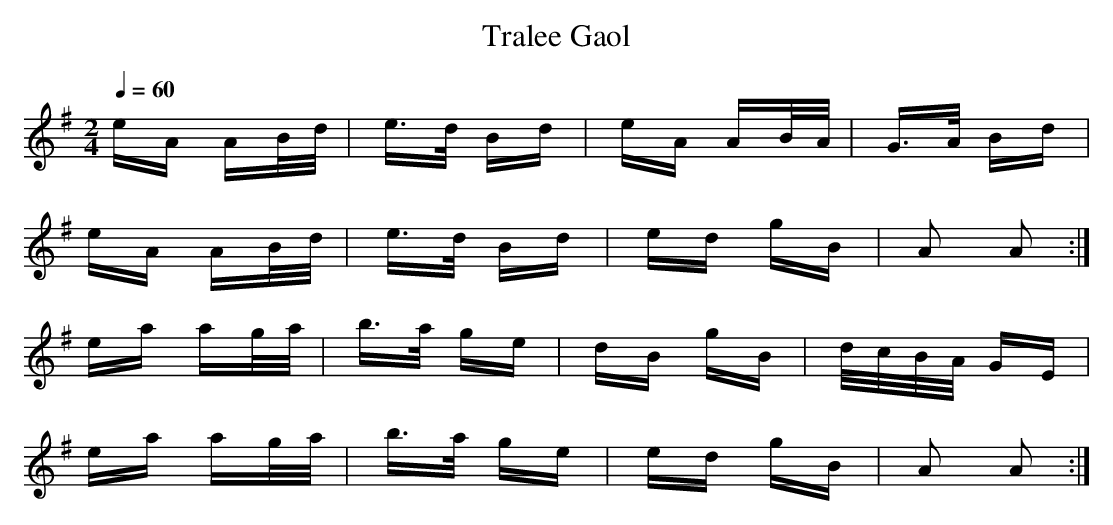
X:1
T:Tralee Gaol
M:2/4
L:1/8
Q:1/4=60
K:Gmaj
e/2A/2 A/2B/4d/4|e3/4d/4 B/2d/2|e/2A/2 A/2B/4A/4 |G3/4A/4 B/2d/2|
e/2A/2 A/2B/4d/4|e3/4d/4 B/2d/2|e/2d/2 g/2B/2 |A A:|
e/2a/2 a/2g/4a/4|b3/4a/4 g/2e/2|d/2B/2 g/2B/2 |d/4c/4B/4A/4 G/2E/2|
e/2a/2 a/2g/4a/4|b3/4a/4 g/2e/2|e/2d/2 g/2B/2 |A A:|
